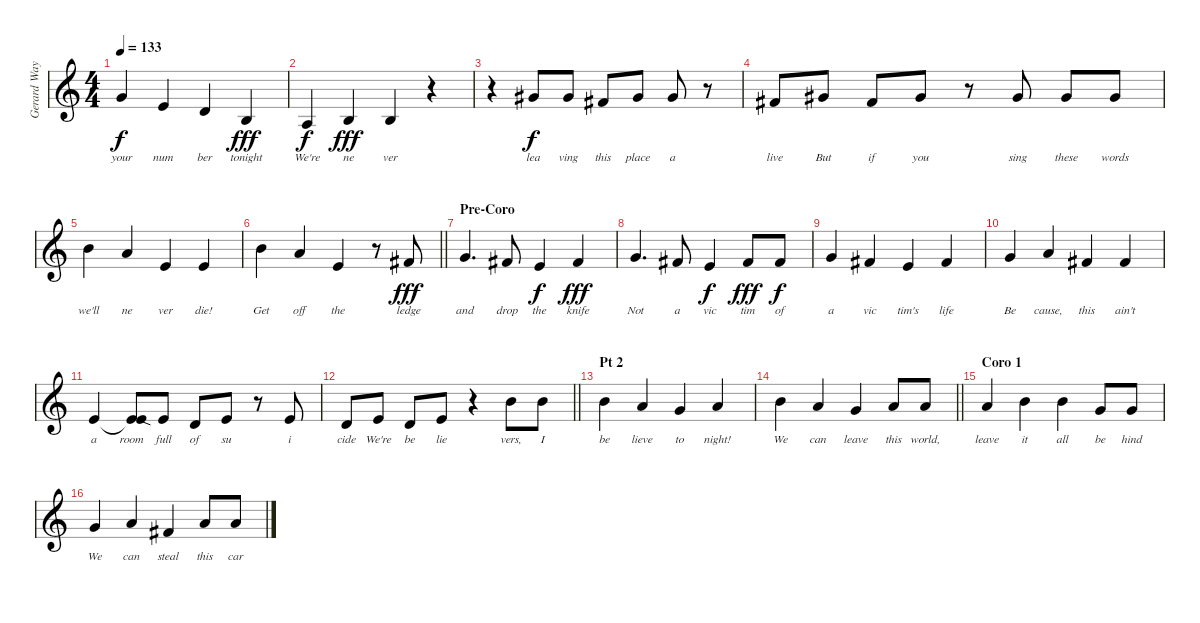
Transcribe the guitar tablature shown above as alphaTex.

\track ("Gerard Way [Vocals]" "Gerard Way") {instrument clarinet}
\staff {score}
\tuning (E4 B3 G3 D3 A2 E2) {hide}
\ts (4 4)
\tempo 133
\clef g2
\ks c
3.1.4{lyrics (0 "your") lyrics (1 "") lyrics (2 "") lyrics (3 "") lyrics (4 "") dy f} 5.2.4{lyrics (0 "num") lyrics (1 "") lyrics (2 "") lyrics (3 "") lyrics (4 "")} 3.2.4{lyrics (0 "ber") lyrics (1 "") lyrics (2 "") lyrics (3 "") lyrics (4 "")} 0.2.4{lyrics (0 "tonight") lyrics (1 "") lyrics (2 "") lyrics (3 "") lyrics (4 "") dy fff} |
2.3.4{lyrics (0 "We're") lyrics (1 "") lyrics (2 "") lyrics (3 "") lyrics (4 "") dy f} 0.2.4{lyrics (0 "ne") lyrics (1 "") lyrics (2 "") lyrics (3 "") lyrics (4 "") dy fff} 0.2.4{lyrics (0 "ver") lyrics (1 "") lyrics (2 "") lyrics (3 "") lyrics (4 "")} r.4 |
r.4 4.1.8{lyrics (0 "lea") lyrics (1 "") lyrics (2 "") lyrics (3 "") lyrics (4 "") dy f} 4.1.8{lyrics (0 "ving") lyrics (1 "") lyrics (2 "") lyrics (3 "") lyrics (4 "")} 2.1.8{lyrics (0 "this") lyrics (1 "") lyrics (2 "") lyrics (3 "") lyrics (4 "")} 4.1.8{lyrics (0 "place") lyrics (1 "") lyrics (2 "") lyrics (3 "") lyrics (4 "")} 4.1.8{lyrics (0 "a") lyrics (1 "") lyrics (2 "") lyrics (3 "") lyrics (4 "")} r.8 |
2.1.8{lyrics (0 "live") lyrics (1 "") lyrics (2 "") lyrics (3 "") lyrics (4 "")} 4.1.8{lyrics (0 "But") lyrics (1 "") lyrics (2 "") lyrics (3 "") lyrics (4 "")} 2.1.8{lyrics (0 "if") lyrics (1 "") lyrics (2 "") lyrics (3 "") lyrics (4 "")} 4.1.8{lyrics (0 "you") lyrics (1 "") lyrics (2 "") lyrics (3 "") lyrics (4 "")} r.8 4.1.8{lyrics (0 "sing") lyrics (1 "") lyrics (2 "") lyrics (3 "") lyrics (4 "")} 4.1.8{lyrics (0 "these") lyrics (1 "") lyrics (2 "") lyrics (3 "") lyrics (4 "")} 4.1.8{lyrics (0 "words") lyrics (1 "") lyrics (2 "") lyrics (3 "") lyrics (4 "")} |
7.1.4{lyrics (0 "we'll") lyrics (1 "") lyrics (2 "") lyrics (3 "") lyrics (4 "")} 5.1.4{lyrics (0 "ne") lyrics (1 "") lyrics (2 "") lyrics (3 "") lyrics (4 "")} 0.1.4{lyrics (0 "ver") lyrics (1 "") lyrics (2 "") lyrics (3 "") lyrics (4 "")} 0.1.4{lyrics (0 "die!") lyrics (1 "") lyrics (2 "") lyrics (3 "") lyrics (4 "")} |
\barLineRight lightlight
7.1.4{lyrics (0 "Get") lyrics (1 "") lyrics (2 "") lyrics (3 "") lyrics (4 "")} 5.1.4{lyrics (0 "off") lyrics (1 "") lyrics (2 "") lyrics (3 "") lyrics (4 "")} 0.1.4{lyrics (0 "the") lyrics (1 "") lyrics (2 "") lyrics (3 "") lyrics (4 "")} r.8 2.1.8{lyrics (0 "ledge") lyrics (1 "") lyrics (2 "") lyrics (3 "") lyrics (4 "") dy fff} |
\section ("" "Pre-Coro")
3.1.4{d lyrics (0 "and") lyrics (1 "") lyrics (2 "") lyrics (3 "") lyrics (4 "")} 2.1.8{lyrics (0 "drop") lyrics (1 "") lyrics (2 "") lyrics (3 "") lyrics (4 "")} 0.1.4{lyrics (0 "the") lyrics (1 "") lyrics (2 "") lyrics (3 "") lyrics (4 "") dy f} 2.1.4{lyrics (0 "knife") lyrics (1 "") lyrics (2 "") lyrics (3 "") lyrics (4 "") dy fff} |
3.1.4{d lyrics (0 "Not") lyrics (1 "") lyrics (2 "") lyrics (3 "") lyrics (4 "")} 2.1.8{lyrics (0 "a") lyrics (1 "") lyrics (2 "") lyrics (3 "") lyrics (4 "")} 0.1.4{lyrics (0 "vic") lyrics (1 "") lyrics (2 "") lyrics (3 "") lyrics (4 "") dy f} 2.1.8{lyrics (0 "tim") lyrics (1 "") lyrics (2 "") lyrics (3 "") lyrics (4 "") dy fff} 2.1.8{lyrics (0 "of") lyrics (1 "") lyrics (2 "") lyrics (3 "") lyrics (4 "") dy f} |
3.1.4{lyrics (0 "a") lyrics (1 "") lyrics (2 "") lyrics (3 "") lyrics (4 "")} 2.1.4{lyrics (0 "vic") lyrics (1 "") lyrics (2 "") lyrics (3 "") lyrics (4 "")} 0.1.4{lyrics (0 "tim's") lyrics (1 "") lyrics (2 "") lyrics (3 "") lyrics (4 "")} 2.1.4{lyrics (0 "life") lyrics (1 "") lyrics (2 "") lyrics (3 "") lyrics (4 "")} |
3.1.4{lyrics (0 "Be") lyrics (1 "") lyrics (2 "") lyrics (3 "") lyrics (4 "")} 5.1.4{lyrics (0 "cause,") lyrics (1 "") lyrics (2 "") lyrics (3 "") lyrics (4 "")} 2.1.4{lyrics (0 "this") lyrics (1 "") lyrics (2 "") lyrics (3 "") lyrics (4 "")} 2.1.4{lyrics (0 "ain't") lyrics (1 "") lyrics (2 "") lyrics (3 "") lyrics (4 "")} |
0.1.4{lyrics (0 "a") lyrics (1 "") lyrics (2 "") lyrics (3 "") lyrics (4 "")} (0.1{sod t} 5.2).8{lyrics (0 "room") lyrics (1 "") lyrics (2 "") lyrics (3 "") lyrics (4 "")} 5.2.8{lyrics (0 "full") lyrics (1 "") lyrics (2 "") lyrics (3 "") lyrics (4 "")} 3.2.8{lyrics (0 "of") lyrics (1 "") lyrics (2 "") lyrics (3 "") lyrics (4 "")} 5.2.8{lyrics (0 "su") lyrics (1 "") lyrics (2 "") lyrics (3 "") lyrics (4 "")} r.8 5.2.8{lyrics (0 "i") lyrics (1 "") lyrics (2 "") lyrics (3 "") lyrics (4 "")} |
\barLineRight lightlight
3.2.8{lyrics (0 "cide") lyrics (1 "") lyrics (2 "") lyrics (3 "") lyrics (4 "")} 5.2.8{lyrics (0 "We're") lyrics (1 "") lyrics (2 "") lyrics (3 "") lyrics (4 "")} 3.2.8{lyrics (0 "be") lyrics (1 "") lyrics (2 "") lyrics (3 "") lyrics (4 "")} 5.2.8{lyrics (0 "lie") lyrics (1 "") lyrics (2 "") lyrics (3 "") lyrics (4 "")} r.4 7.1.8{lyrics (0 "vers,") lyrics (1 "") lyrics (2 "") lyrics (3 "") lyrics (4 "")} 7.1.8{lyrics (0 "I") lyrics (1 "") lyrics (2 "") lyrics (3 "") lyrics (4 "")} |
\section ("" "Pt 2")
7.1.4{lyrics (0 "be") lyrics (1 "") lyrics (2 "") lyrics (3 "") lyrics (4 "")} 5.1.4{lyrics (0 "lieve") lyrics (1 "") lyrics (2 "") lyrics (3 "") lyrics (4 "")} 3.1.4{lyrics (0 "to") lyrics (1 "") lyrics (2 "") lyrics (3 "") lyrics (4 "")} 5.1.4{lyrics (0 "night!") lyrics (1 "") lyrics (2 "") lyrics (3 "") lyrics (4 "")} |
\barLineRight lightlight
7.1.4{lyrics (0 "We") lyrics (1 "") lyrics (2 "") lyrics (3 "") lyrics (4 "")} 5.1.4{lyrics (0 "can") lyrics (1 "") lyrics (2 "") lyrics (3 "") lyrics (4 "")} 3.1.4{lyrics (0 "leave") lyrics (1 "") lyrics (2 "") lyrics (3 "") lyrics (4 "")} 5.1.8{lyrics (0 "this") lyrics (1 "") lyrics (2 "") lyrics (3 "") lyrics (4 "")} 5.1.8{lyrics (0 "world,") lyrics (1 "") lyrics (2 "") lyrics (3 "") lyrics (4 "")} |
\section ("" "Coro 1")
5.1.4{lyrics (0 "leave") lyrics (1 "") lyrics (2 "") lyrics (3 "") lyrics (4 "")} 7.1.4{lyrics (0 "it") lyrics (1 "") lyrics (2 "") lyrics (3 "") lyrics (4 "")} 7.1.4{lyrics (0 "all") lyrics (1 "") lyrics (2 "") lyrics (3 "") lyrics (4 "")} 3.1.8{lyrics (0 "be") lyrics (1 "") lyrics (2 "") lyrics (3 "") lyrics (4 "")} 3.1.8{lyrics (0 "hind") lyrics (1 "") lyrics (2 "") lyrics (3 "") lyrics (4 "")} |
3.1.4{lyrics (0 "We") lyrics (1 "") lyrics (2 "") lyrics (3 "") lyrics (4 "")} 5.1.4{lyrics (0 "can") lyrics (1 "") lyrics (2 "") lyrics (3 "") lyrics (4 "")} 2.1.4{lyrics (0 "steal") lyrics (1 "") lyrics (2 "") lyrics (3 "") lyrics (4 "")} 5.1.8{lyrics (0 "this") lyrics (1 "") lyrics (2 "") lyrics (3 "") lyrics (4 "")} 5.1.8{lyrics (0 "car") lyrics (1 "") lyrics (2 "") lyrics (3 "") lyrics (4 "")}
